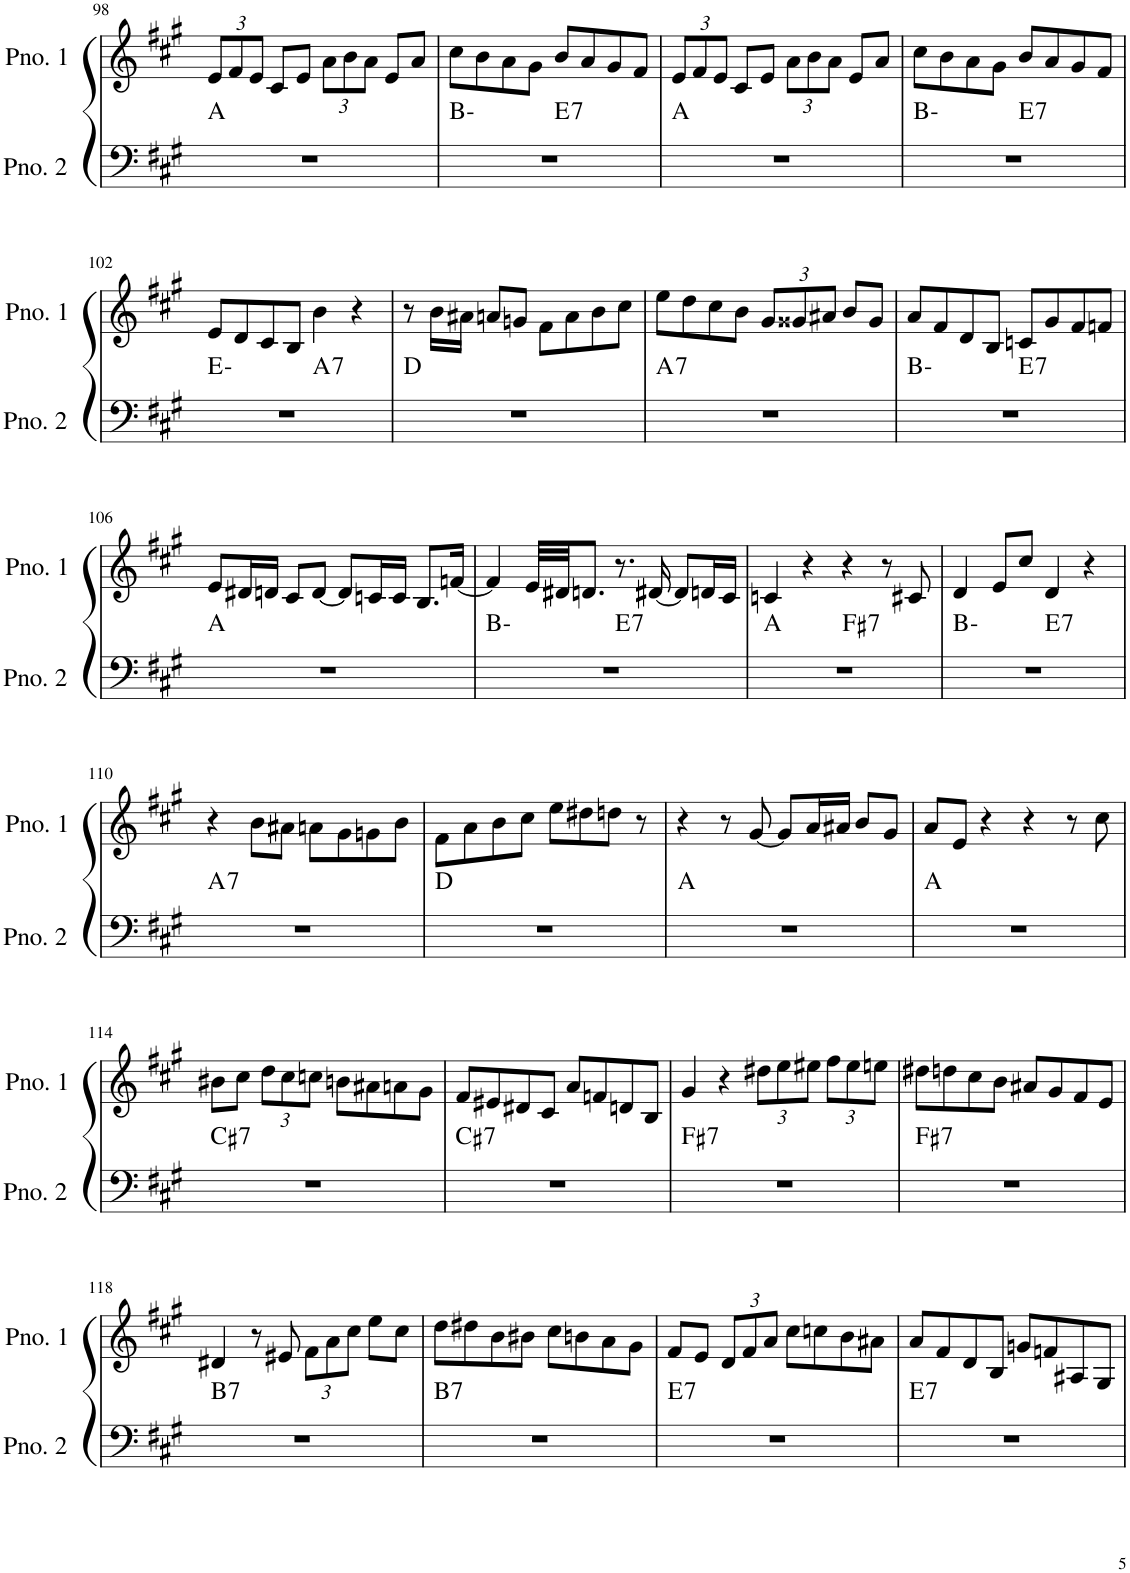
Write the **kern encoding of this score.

**kern	**harte	**kern
*part2	*part2	*part1
*staff2	*	*staff1
*I"ピアノ 2	*	*I"ピアノ 1
!!LO:PB:g=z
*clefF4	*	*clefG2
*k[f#c#g#]	*	*k[f#c#g#]
*M4/4	*	*M4/4
*	*	*Xbrackettup
=98	=98	=98
1r	A:maj	12e/L
.	.	12f#/
.	.	12e/J
.	.	8c#/L
.	.	8e/J
.	.	12a\L
.	.	12b\
.	.	12a\J
.	.	8e/L
.	.	8a/J
=99	=99	=99
*^	*	*
1r	2ryy	B:min	8cc#\L
.	.	.	8b\
.	.	.	8a\
.	.	.	8g#\J
!	!	!LO:H:kt=7	!
.	2ryy	E:7	8b/L
.	.	.	8a/
.	.	.	8g#/
.	.	.	8f#/J
*v	*v	*	*
=100	=100	=100
1r	A:maj	12e/L
.	.	12f#/
.	.	12e/J
.	.	8c#/L
.	.	8e/J
.	.	12a\L
.	.	12b\
.	.	12a\J
.	.	8e/L
.	.	8a/J
=101	=101	=101
*^	*	*
1r	2ryy	B:min	8cc#\L
.	.	.	8b\
.	.	.	8a\
.	.	.	8g#\J
!	!	!LO:H:kt=7	!
.	2ryy	E:7	8b/L
.	.	.	8a/
.	.	.	8g#/
.	.	.	8f#/J
!!LO:LB:g=z
=102	=102	=102	=102
1r	2ryy	E:min	8e/L
.	.	.	8d/
.	.	.	8c#/
.	.	.	8B/J
!	!	!LO:H:kt=7	!
.	2ryy	A:7	4b\
.	.	.	4r
*v	*v	*	*
=103	=103	=103
1r	D:maj	8r
.	.	16b\LL
.	.	16a#X\JJ
.	.	8an/L
.	.	8gn/J
.	.	8f#\L
.	.	8a\
.	.	8b\
.	.	8cc#\J
=104	=104	=104
!	!LO:H:kt=7	!
1r	A:7	8ee\L
.	.	8dd\
.	.	8cc#\
.	.	8b\J
.	.	12g#/L
.	.	12g##X/
.	.	12a#X/J
.	.	8b/L
.	.	8g##/J
=105	=105	=105
*^	*	*
1r	2ryy	B:min	8a/L
.	.	.	8f#/
.	.	.	8d/
.	.	.	8B/J
!	!	!LO:H:kt=7	!
.	2ryy	E:7	8cn/L
.	.	.	8g#/
.	.	.	8f#/
.	.	.	8fn/J
*v	*v	*	*
!!LO:LB:g=z
=106	=106	=106
1r	A:maj	8e/L
.	.	16d#X/L
.	.	16dn/JJ
.	.	8c#/L
.	.	[8d/J
.	.	8d/L]
.	.	16cn/L
.	.	16c/JJ
.	.	8.B/L
.	.	[16fn/Jk
=107	=107	=107
*^	*	*
1r	2ryy	B:min	4f/]
.	.	.	32e/LLL
.	.	.	32d#X/JJ
.	.	.	8.dn/J
!	!	!LO:H:kt=7	!
.	2ryy	E:7	8.r
.	.	.	[16d#X/
.	.	.	8d#/L]
.	.	.	16dn/L
.	.	.	16c#/JJ
=108	=108	=108	=108
1r	2ryy	A:maj	4cn/
.	.	.	4r
!	!	!LO:H:kt=7	!
.	2ryy	F#:7	4r
.	.	.	8r
.	.	.	8c#X/
=109	=109	=109	=109
1r	2ryy	B:min	4d/
.	.	.	8e/L
.	.	.	8cc#/J
!	!	!LO:H:kt=7	!
.	2ryy	E:7	4d/
.	.	.	4r
!!LO:LB:g=z
=110	=110	=110	=110
!	!	!LO:H:kt=7	!
*v	*v	*	*
1r	A:7	4r
.	.	8b\L
.	.	8a#X\J
.	.	8an\L
.	.	8g#\
.	.	8gn\
.	.	8b\J
=111	=111	=111
1r	D:maj	8f#\L
.	.	8a\
.	.	8b\
.	.	8cc#\J
.	.	8ee\L
.	.	8dd#X\
.	.	8ddn\J
.	.	8r
=112	=112	=112
1r	A:maj	4r
.	.	8r
.	.	[8g#/
.	.	8g#/L]
.	.	16a/L
.	.	16a#X/JJ
.	.	8b/L
.	.	8g#/J
=113	=113	=113
1r	A:maj	8a/L
.	.	8e/J
.	.	4r
.	.	4r
.	.	8r
.	.	8cc#\
!!LO:LB:g=z
=114	=114	=114
!	!LO:H:kt=7	!
1r	C#:7	8b#X\L
.	.	8cc#\J
.	.	12dd\L
.	.	12cc#\
.	.	12ccn\J
.	.	8bn\L
.	.	8a#X\
.	.	8an\
.	.	8g#\J
=115	=115	=115
!	!LO:H:kt=7	!
1r	C#:7	8f#/L
.	.	8e#X/
.	.	8d#X/
.	.	8c#/J
.	.	8a/L
.	.	8fn/
.	.	8dn/
.	.	8B/J
=116	=116	=116
!	!LO:H:kt=7	!
1r	F#:7	4g#/
.	.	4r
.	.	12dd#X\L
.	.	12ee\
.	.	12ee#X\J
.	.	12ff#\L
.	.	12ee#\
.	.	12een\J
=117	=117	=117
!	!LO:H:kt=7	!
1r	F#:7	8dd#X\L
.	.	8ddn\
.	.	8cc#\
.	.	8b\J
.	.	8a#X/L
.	.	8g#/
.	.	8f#/
.	.	8e/J
!!LO:LB:g=z
=118	=118	=118
!	!LO:H:kt=7	!
1r	B:7	4d#X/
.	.	8r
.	.	8e#X/
.	.	12f#\L
.	.	12a\
.	.	12cc#\J
.	.	8ee\L
.	.	8cc#\J
=119	=119	=119
!	!LO:H:kt=7	!
1r	B:7	8dd\L
.	.	8dd#X\
.	.	8b\
.	.	8b#X\J
.	.	8cc#\L
.	.	8bn\
.	.	8a\
.	.	8g#\J
=120	=120	=120
!	!LO:H:kt=7	!
1r	E:7	8f#/L
.	.	8e/J
.	.	12d/L
.	.	12f#/
.	.	12a/J
.	.	8cc#\L
.	.	8ccn\
.	.	8b\
.	.	8a#X\J
=121	=121	=121
!	!LO:H:kt=7	!
1r	E:7	8a/L
.	.	8f#/
.	.	8d/
.	.	8B/J
.	.	8gn/L
.	.	8fn/
.	.	8A#X/
.	.	8G#/J
=	=	=
*-	*-	*-
